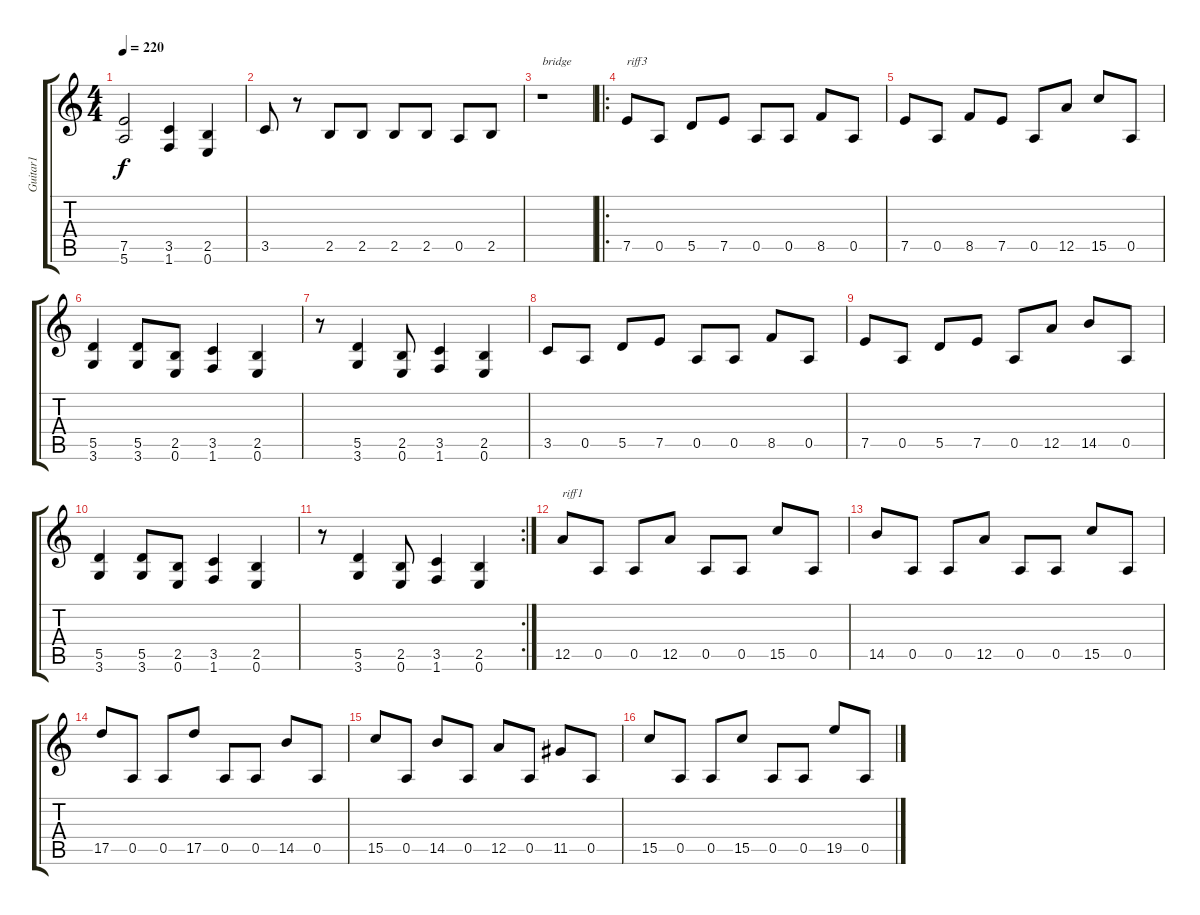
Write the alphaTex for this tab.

\track ("Guitar1" "Guitar1") {instrument distortionguitar}
\staff {score tabs}
\tuning (E4 B3 G3 D3 A2 E2) {hide}
\ts (4 4)
\tempo 220
\clef g2
\ks c
(7.5 5.6).2{dy f} (3.5 1.6).4 (2.5 0.6).4 |
3.5.8 r.8 2.5.8 2.5.8 2.5.8 2.5.8 0.5.8 2.5.8 |
r.1{txt "bridge"} |
\ro
7.5.8{txt "riff3"} 0.5.8 5.5.8 7.5.8 0.5.8 0.5.8 8.5.8 0.5.8 |
7.5.8 0.5.8 8.5.8 7.5.8 0.5.8 12.5.8 15.5.8 0.5.8 |
(5.5 3.6).4 (5.5 3.6).8 (2.5 0.6).8 (3.5 1.6).4 (2.5 0.6).4 |
r.8 (5.5 3.6).4 (2.5 0.6).8 (3.5 1.6).4 (2.5 0.6).4 |
3.5.8 0.5.8 5.5.8 7.5.8 0.5.8 0.5.8 8.5.8 0.5.8 |
7.5.8 0.5.8 5.5.8 7.5.8 0.5.8 12.5.8 14.5.8 0.5.8 |
(5.5 3.6).4 (5.5 3.6).8 (2.5 0.6).8 (3.5 1.6).4 (2.5 0.6).4 |
\rc 2
r.8 (5.5 3.6).4 (2.5 0.6).8 (3.5 1.6).4 (2.5 0.6).4 |
12.5.8{txt "riff1"} 0.5.8 0.5.8 12.5.8 0.5.8 0.5.8 15.5.8 0.5.8 |
14.5.8 0.5.8 0.5.8 12.5.8 0.5.8 0.5.8 15.5.8 0.5.8 |
17.5.8 0.5.8 0.5.8 17.5.8 0.5.8 0.5.8 14.5.8 0.5.8 |
15.5.8 0.5.8 14.5.8 0.5.8 12.5.8 0.5.8 11.5.8 0.5.8 |
15.5.8 0.5.8 0.5.8 15.5.8 0.5.8 0.5.8 19.5.8 0.5.8
